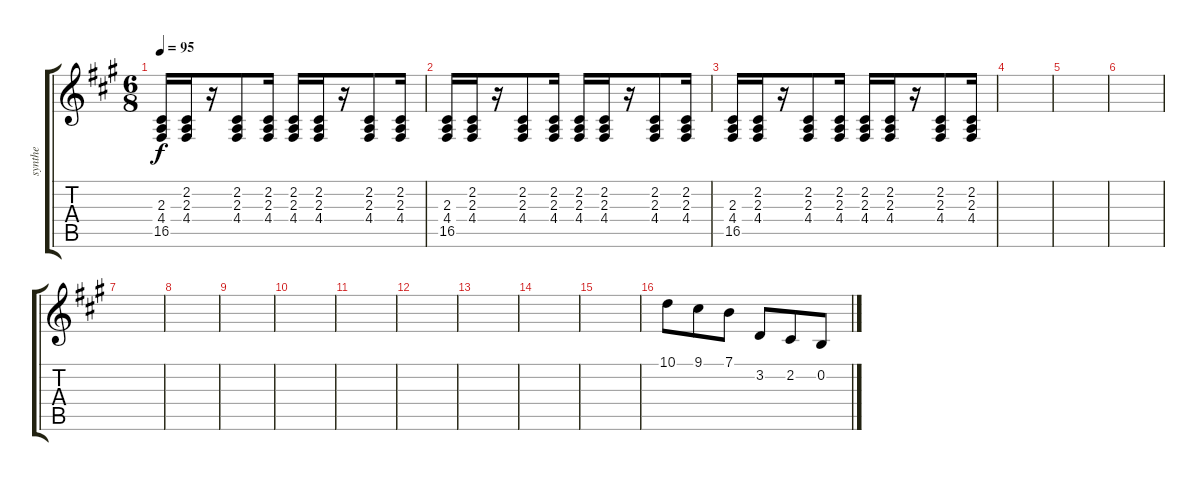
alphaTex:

\track ("synthe" "synthe") {instrument pad4choir}
\staff {score tabs}
\tuning (E4 B3 G3 D3 A2 E2) {hide}
\ts (6 8)
\tempo 95
\clef g2
\ks a
(2.3 4.4 16.5).16{dy f} (2.2 2.3 4.4).16 r.16 (2.2 2.3 4.4).8 (2.2 2.3 4.4).16 (2.2 2.3 4.4).16 (2.2 2.3 4.4).16 r.16 (2.2 2.3 4.4).8 (2.2 2.3 4.4).16 |
(2.3 4.4 16.5).16 (2.2 2.3 4.4).16 r.16 (2.2 2.3 4.4).8 (2.2 2.3 4.4).16 (2.2 2.3 4.4).16 (2.2 2.3 4.4).16 r.16 (2.2 2.3 4.4).8 (2.2 2.3 4.4).16 |
(2.3 4.4 16.5).16 (2.2 2.3 4.4).16 r.16 (2.2 2.3 4.4).8 (2.2 2.3 4.4).16 (2.2 2.3 4.4).16 (2.2 2.3 4.4).16 r.16 (2.2 2.3 4.4).8 (2.2 2.3 4.4).16 |
|
|
|
|
|
|
|
|
|
|
|
|
10.1.8 9.1.8 7.1.8 3.2.8 2.2.8 0.2.8
